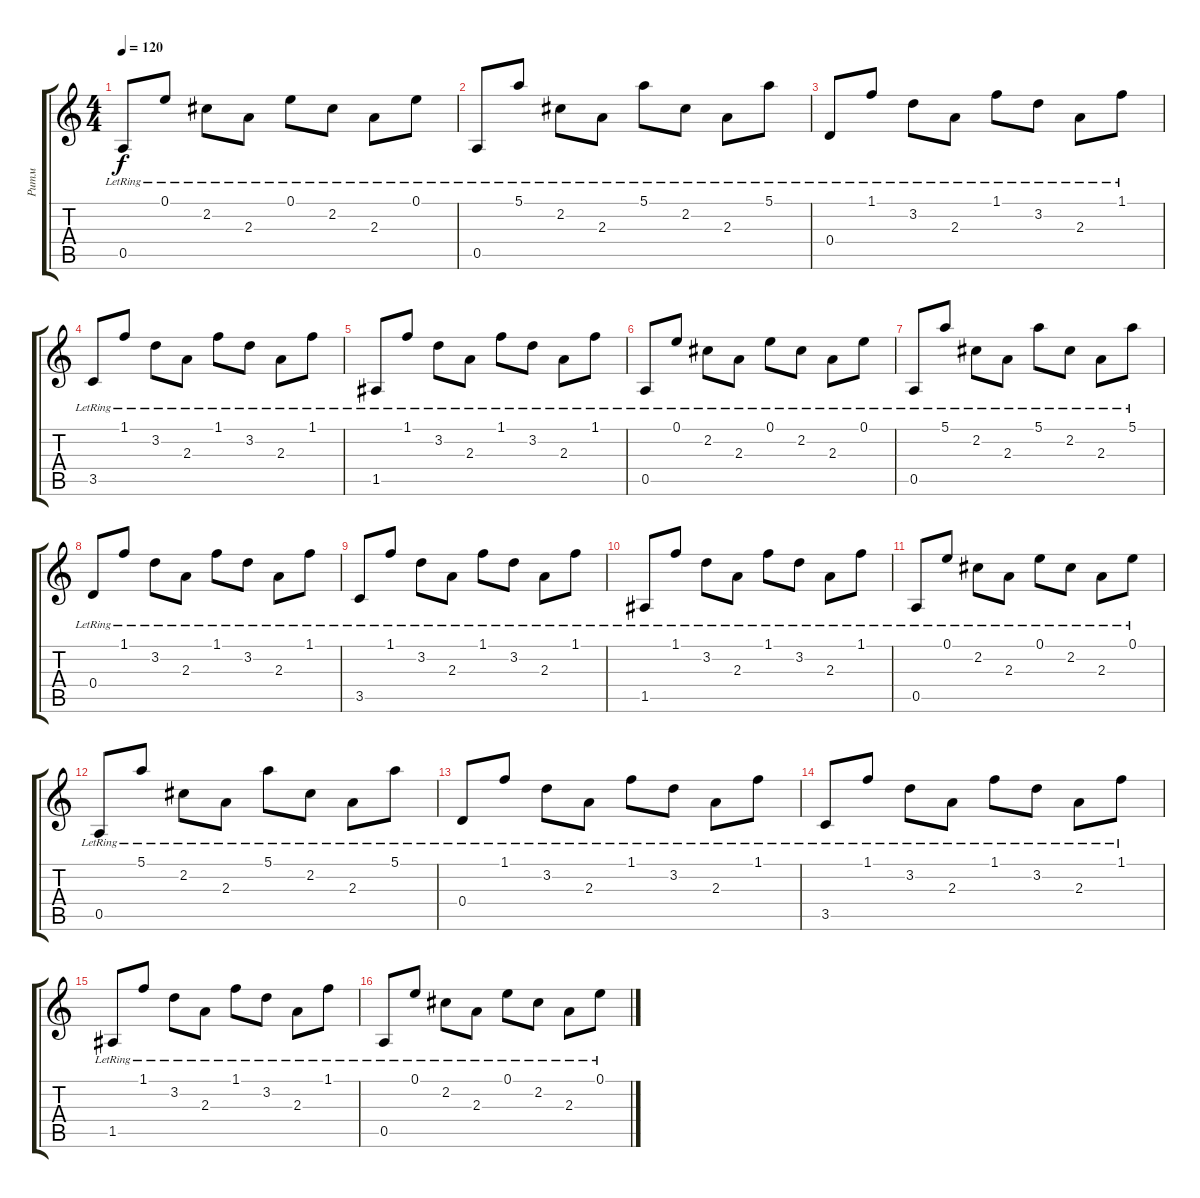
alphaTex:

\track ("Ритм" "Ритм") {instrument acousticguitarsteel}
\staff {score tabs}
\tuning (E4 B3 G3 D3 A2 E2) {hide}
\ts (4 4)
\tempo 120
\clef g2
\ks c
0.5{lr}.8{dy f} 0.1{lr}.8 2.2{lr}.8 2.3{lr}.8 0.1{lr}.8 2.2{lr}.8 2.3{lr}.8 0.1{lr}.8 |
0.5{lr}.8 5.1{lr}.8 2.2{lr}.8 2.3{lr}.8 5.1{lr}.8 2.2{lr}.8 2.3{lr}.8 5.1{lr}.8 |
0.4{lr}.8 1.1{lr}.8 3.2{lr}.8 2.3{lr}.8 1.1{lr}.8 3.2{lr}.8 2.3{lr}.8 1.1{lr}.8 |
3.5{lr}.8 1.1{lr}.8 3.2{lr}.8 2.3{lr}.8 1.1{lr}.8 3.2{lr}.8 2.3{lr}.8 1.1{lr}.8 |
1.5{lr}.8 1.1{lr}.8 3.2{lr}.8 2.3{lr}.8 1.1{lr}.8 3.2{lr}.8 2.3{lr}.8 1.1{lr}.8 |
0.5{lr}.8 0.1{lr}.8 2.2{lr}.8 2.3{lr}.8 0.1{lr}.8 2.2{lr}.8 2.3{lr}.8 0.1{lr}.8 |
0.5{lr}.8 5.1{lr}.8 2.2{lr}.8 2.3{lr}.8 5.1{lr}.8 2.2{lr}.8 2.3{lr}.8 5.1{lr}.8 |
0.4{lr}.8 1.1{lr}.8 3.2{lr}.8 2.3{lr}.8 1.1{lr}.8 3.2{lr}.8 2.3{lr}.8 1.1{lr}.8 |
3.5{lr}.8 1.1{lr}.8 3.2{lr}.8 2.3{lr}.8 1.1{lr}.8 3.2{lr}.8 2.3{lr}.8 1.1{lr}.8 |
1.5{lr}.8 1.1{lr}.8 3.2{lr}.8 2.3{lr}.8 1.1{lr}.8 3.2{lr}.8 2.3{lr}.8 1.1{lr}.8 |
0.5{lr}.8 0.1{lr}.8 2.2{lr}.8 2.3{lr}.8 0.1{lr}.8 2.2{lr}.8 2.3{lr}.8 0.1{lr}.8 |
0.5{lr}.8 5.1{lr}.8 2.2{lr}.8 2.3{lr}.8 5.1{lr}.8 2.2{lr}.8 2.3{lr}.8 5.1{lr}.8 |
0.4{lr}.8 1.1{lr}.8 3.2{lr}.8 2.3{lr}.8 1.1{lr}.8 3.2{lr}.8 2.3{lr}.8 1.1{lr}.8 |
3.5{lr}.8 1.1{lr}.8 3.2{lr}.8 2.3{lr}.8 1.1{lr}.8 3.2{lr}.8 2.3{lr}.8 1.1{lr}.8 |
1.5{lr}.8 1.1{lr}.8 3.2{lr}.8 2.3{lr}.8 1.1{lr}.8 3.2{lr}.8 2.3{lr}.8 1.1{lr}.8 |
0.5{lr}.8 0.1{lr}.8 2.2{lr}.8 2.3{lr}.8 0.1{lr}.8 2.2{lr}.8 2.3{lr}.8 0.1{lr}.8
